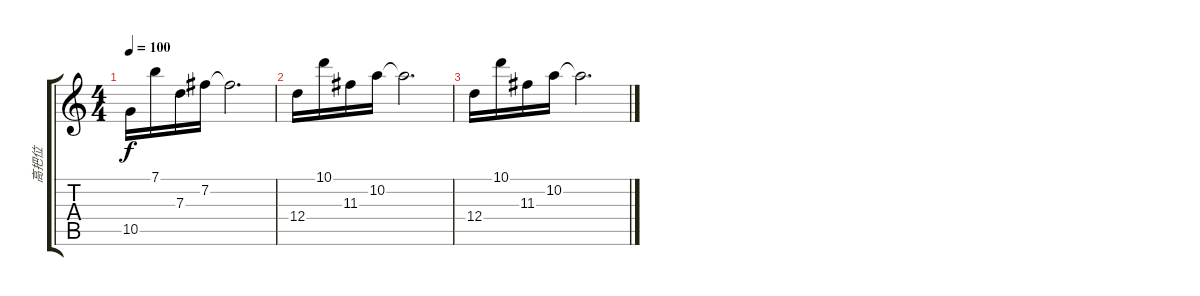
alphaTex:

\track ("高把位" "高把位") {instrument acousticguitarsteel}
\staff {score tabs}
\tuning (E4 B3 G3 D3 A2 E2) {hide}
\ts (4 4)
\tempo 100
\clef g2
\ks c
10.5.16{dy f} 7.1.16 7.3.16 7.2.16 7.2{t}.2{d} |
12.4.16{volume 0} 10.1.16 11.3.16 10.2.16 10.2{t}.2{d} |
12.4.16 10.1.16 11.3.16 10.2.16 10.2{t}.2{d}
